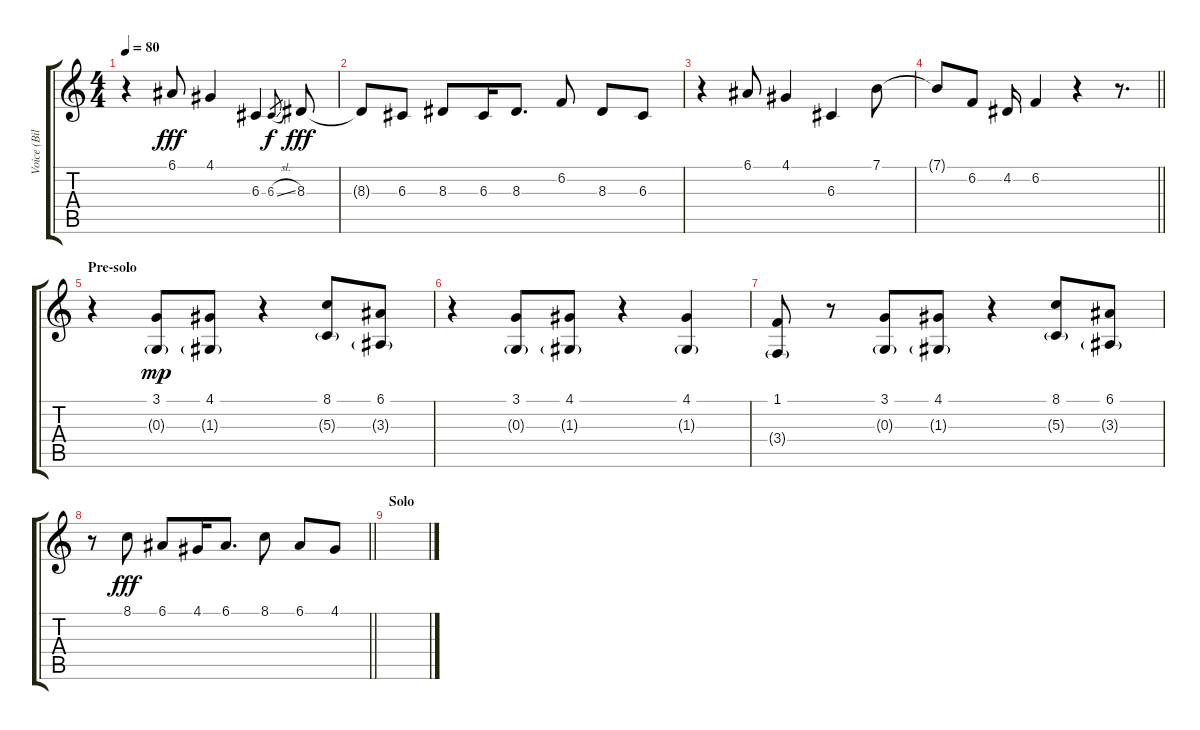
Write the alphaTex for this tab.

\track ("Voice (Billie Joe)" "Voice (Bil") {instrument lead2sawtooth}
\staff {score tabs}
\tuning (E4 B3 G3 D3 A2 E2) {hide}
\ts (4 4)
\tempo 80
\clef g2
\ks c
r.4{dy fff} 6.1.8 4.1.4 6.3.4 6.3{sl}.8{gr dy f} 8.3.8{dy fff} |
8.3{t}.8 6.3.8 8.3.8 6.3.16 8.3.8{d} 6.2.8 8.3.8 6.3.8 |
r.4 6.1.8 4.1.4 6.3.4 7.1.8 |
\barLineRight lightlight
7.1{t}.8 6.2.8 4.2.16 6.2.4 r.4 r.8{d} |
\section ("" "Pre-solo")
r.4 (3.1 0.3{g}).8{dy mp} (4.1 1.3{g}).8 r.4 (8.1 5.3{g}).8 (6.1 3.3{g}).8 |
r.4 (3.1 0.3{g}).8 (4.1 1.3{g}).8 r.4 (4.1 1.3{g}).4 |
(1.1 3.4{g}).8 r.8 (3.1 0.3{g}).8 (4.1 1.3{g}).8 r.4 (8.1 5.3{g}).8 (6.1 3.3{g}).8 |
\barLineRight lightlight
r.8 8.1.8{dy fff} 6.1.8 4.1.16 6.1.8{d} 8.1.8 6.1.8 4.1.8 |
\section ("" "Solo")
